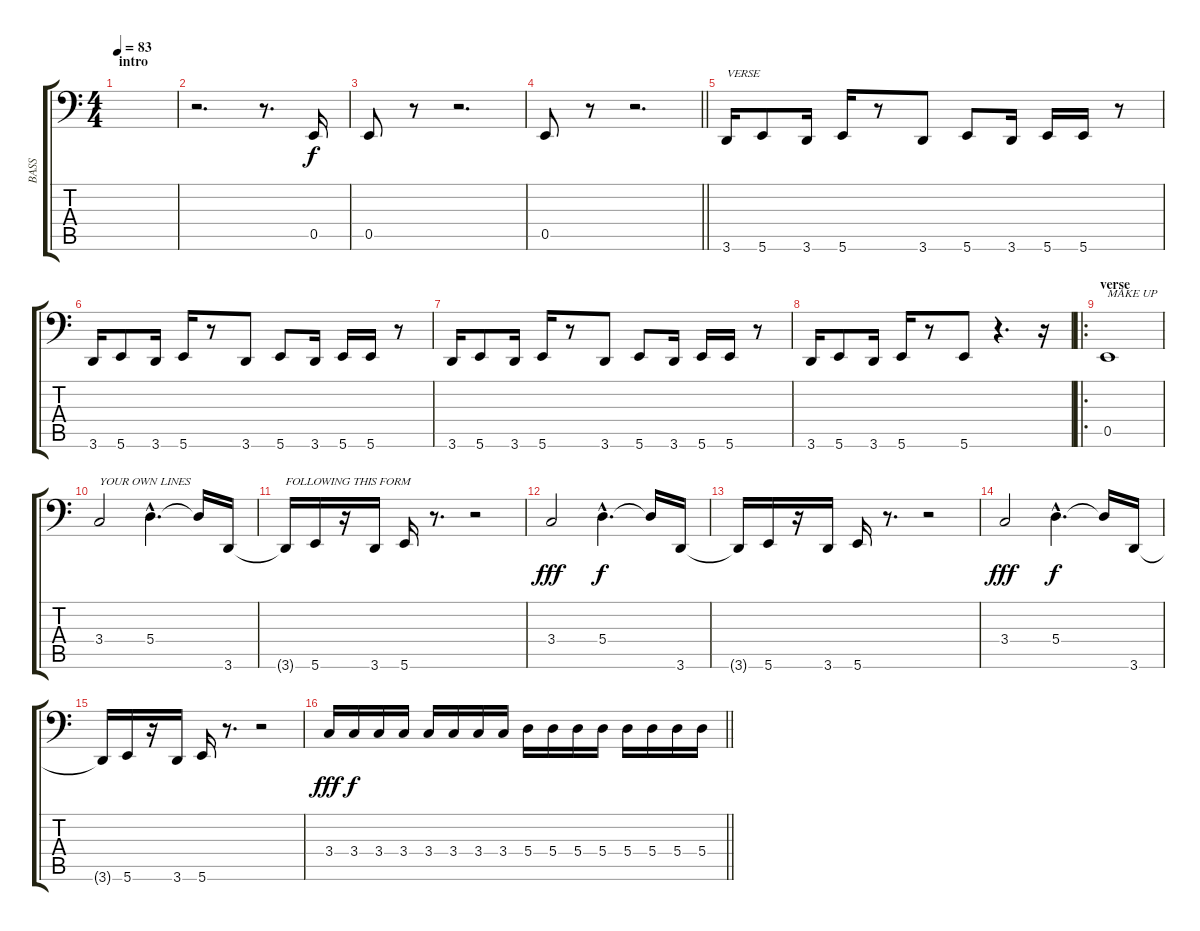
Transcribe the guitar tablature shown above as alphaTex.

\track ("BASS" "BASS") {instrument electricbasspick}
\staff {score tabs}
\tuning (C3 G2 D2 A1 E1 B0) {hide}
\ts (4 4)
\section ("" "intro")
\tempo 83
\clef f4
\ks c
|
r.2{d} r.8{d} 0.5.16 |
0.5.8 r.8 r.2{d} |
\barLineRight lightlight
0.5.8 r.8 r.2{d} |
3.6.16{txt "VERSE"} 5.6.8 3.6.16 5.6.16 r.8 3.6.8 5.6.8 3.6.16 5.6.16 5.6.16 r.8 |
3.6.16 5.6.8 3.6.16 5.6.16 r.8 3.6.8 5.6.8 3.6.16 5.6.16 5.6.16 r.8 |
3.6.16 5.6.8 3.6.16 5.6.16 r.8 3.6.8 5.6.8 3.6.16 5.6.16 5.6.16 r.8 |
3.6.16 5.6.8 3.6.16 5.6.16 r.8 5.6.8 r.4{d} r.16 |
\ro
\section ("" "verse")
0.5.1{txt "MAKE UP "} |
3.4.2{txt "YOUR OWN LINES"} 5.4{hac}.4{d dy f} 5.4{t}.16 3.6.16 |
3.6{t}.16{txt "FOLLOWING THIS FORM"} 5.6.16 r.16 3.6.16 5.6.16 r.8{d} r.2 |
3.4.2{dy fff} 5.4{hac}.4{d dy f} 5.4{t}.16 3.6.16 |
3.6{t}.16 5.6.16 r.16 3.6.16 5.6.16 r.8{d} r.2 |
3.4.2{dy fff} 5.4{hac}.4{d dy f} 5.4{t}.16 3.6.16 |
3.6{t}.16 5.6.16 r.16 3.6.16 5.6.16 r.8{d} r.2 |
\barLineRight lightlight
3.4.16{dy fff} 3.4.16{dy f} 3.4.16 3.4.16 3.4.16 3.4.16 3.4.16 3.4.16 5.4.16 5.4.16 5.4.16 5.4.16 5.4.16 5.4.16 5.4.16 5.4.16
